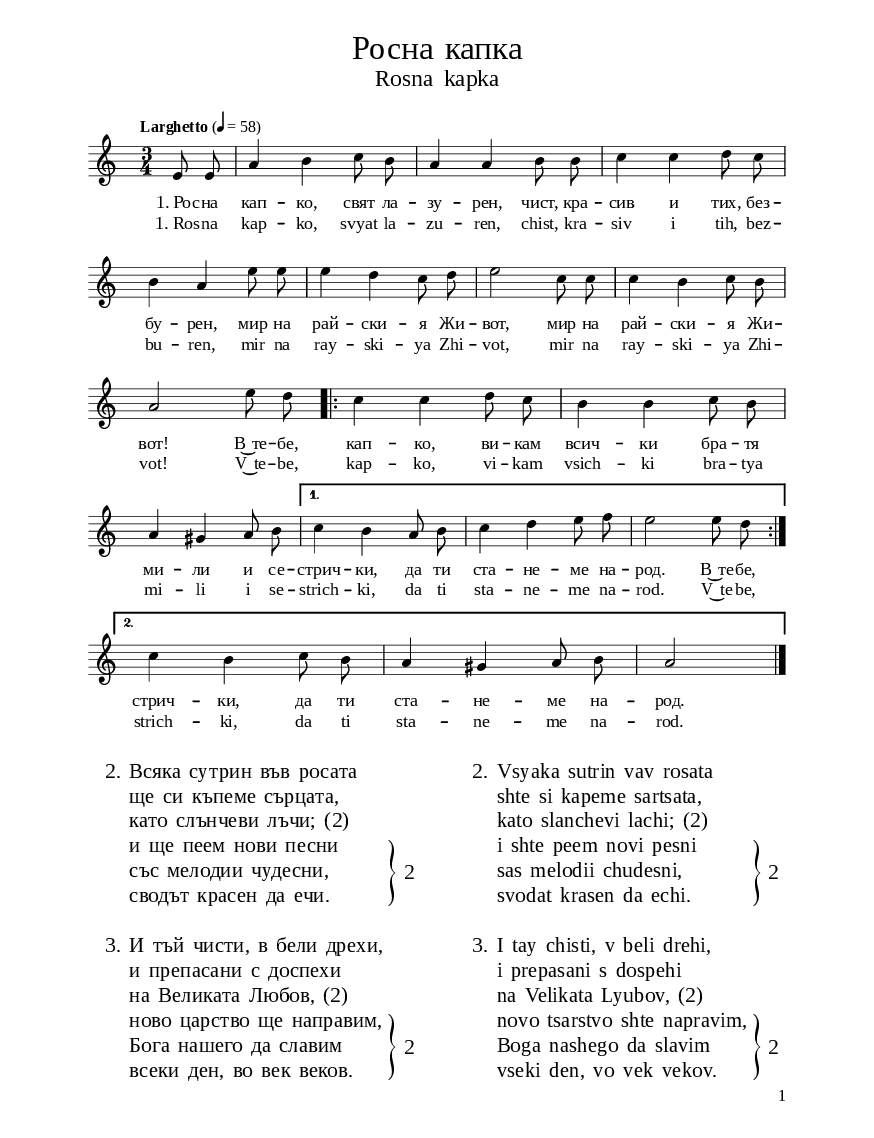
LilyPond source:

\version "2.20.0"

\paper {
  #(set-paper-size "a5")
}

"rightBraces046" = \markup {
  \column {
    % repeat braces
    \translate #'(0 . -9.2 )
    \right-brace #32

    \translate #'(0 . -13.6 )
    \right-brace #32
  }
  \column {
    % repeat numbers
    \translate #'(0 . -9.8 )
    2

    \translate #'(0 . -16.8 )
    2
  }
}

\bookpart {
  \paper {
    print-all-headers = ##t
    print-page-number = ##t
    print-first-page-number = ##t

    % put page numbers on the bottom
    oddHeaderMarkup = \markup ""
    evenHeaderMarkup = \markup ""
    oddFooterMarkup = \markup
    \fill-line {
      ""
      \on-the-fly #print-page-number-check-first \fromproperty #'page:page-number-string
    }
    evenFooterMarkup = \markup
    \fill-line {
      \on-the-fly #print-page-number-check-first \fromproperty #'page:page-number-string
      ""
    }

    left-margin = 1.5\cm
    right-margin = 1.5\cm
    top-margin = 1.6\cm
    bottom-margin = 1.2\cm
    ragged-bottom = ##t % do not spread the staves to fill the whole vertical space

    % change lyrics and titles font (affects notes also)
    fonts =
    #(make-pango-font-tree
      "Times New Roman"
      "DejaVu Sans"
      "DejaVu Sans Mono"
      (/ (* staff-height pt) 3.6))

    % change distance between staves
    system-system-spacing =
    #'((basic-distance . 12)
       (minimum-distance . 6)
       (padding . 1)
       (stretchability . 12))
  }

  \header {
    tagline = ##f
  }

  \score{
    \layout {
      indent = 0.0\cm % remove first line indentation
      % ragged-last = ##t % do not spread last line to fill the whole space
      \context {
        \Score
        \omit BarNumber %remove bar numbers
      } % context

      \context {
        % change staff size
        \Staff
        fontSize = #+0 % affects notes size only
        \override StaffSymbol #'staff-space = #(magstep -3)
        \override StaffSymbol #'thickness = #0.5
        \override BarLine #'hair-thickness = #1
        %\override StaffSymbol #'ledger-line-thickness = #'(0 . 0)
      }

      \context {
        % adjust space between staff and lyrics and between the two lyric lines
        \Lyrics
        \override VerticalAxisGroup.nonstaff-relatedstaff-spacing = #'(
                                                                        (basic-distance . 4.5)
                                                                        (padding . 1)
                                                                        )
        \override VerticalAxisGroup.nonstaff-nonstaff-spacing = #'((minimum-distance . 2))
      }
    } % layout

    \new Voice \absolute  {
      \clef treble
      \key a \minor
      \time 3/4
      % \tempo "Larghetto" 4 = 58
      \tempo \markup {
        % make tempo note smaller
        \concat {
          "Larghetto " \normal-text { "(" }
          \teeny \general-align #Y #DOWN \note #"4" #0.8
          \normal-text { " = 58)" }
        }
      }
      \partial 4
      \autoBeamOff

      e'8 e' a'4 b' c''8 b' |  a'4 a' b'8 b' | c''4 c'' d''8 c'' \break | % 5

      b'4 a' e''8 e'' | e''4 d'' c''8 d'' | e''2 c''8 c'' | c''4 b' c''8 b' \break |

      a'2 e''8 d'' \repeat volta 2 {
        | c''4 c'' d''8 c'' |  b'4 b' c''8 b' \break |

        a'4 gis' a'8 b' |
      }  \alternative {
        { c''4 b' a'8 b' | c''4 d'' e''8 f'' | e''2 e''8 d''  \break |  }

        { c''4 b' c''8 b'8 | a'4 gis'4 a'8 b'8 | a'2 \bar "|." }
      }
    }

    \addlyrics {
      "1. Рос" -- на кап -- ко, свят ла -- зу -- рен, чист, кра -- сив и тих, без --
      бу -- рен, мир на рай -- ски -- я Жи -- вот, мир на рай -- ски -- я Жи --
      вот! В~те -- бе, кап -- ко, ви -- кам всич -- ки бра -- тя
      ми -- ли и се -- стрич -- ки, да ти ста -- не -- ме на -- род. В~те -- бе,
      стрич -- ки, да ти ста -- не -- ме на -- род.
    }

    \addlyrics {
      "1. Ros" -- na kap -- ko, svyat la -- zu -- ren, chist, kra -- siv i tih, bez --
      bu -- ren, mir na ray -- ski -- ya Zhi -- vot, mir na ray -- ski -- ya Zhi --
      vot! V~te -- be, kap -- ko, vi -- kam vsich -- ki bra -- tya
      mi -- li i se -- strich -- ki, da ti sta -- ne -- me na -- rod. V~te -- be,
      strich -- ki, da ti sta -- ne -- me na -- rod.
    }

    \header {
      title = \markup \column \normal-text \fontsize #2.5 {
        \center-align
        \line { Росна капка }
        \vspace #-0.6
        \center-align
        \line \fontsize #-3 { Rosna kapka }
        \vspace #-0.8
        \center-align
        \line \fontsize #-3 { " " }
      }
    }

    \midi{}

  } % score

  \markup \fontsize #+2.5 {
    \hspace #1
    \vspace #1
    \override #'(baseline-skip . 2.4) % affects space between column lines
    \column {
      \line { 2. Всяка сутрин във росата }
      \line {   "   " ще си къпеме сърцата, }

      \line {   "   " като слънчеви лъчи; (2)}

      \line {   "   " и ще пеем нови песни}

      \line {   "   " със мелодии чудесни,}

      \line {   "   " сводът красен да ечи.}

      \line{" "}

      \line {   3.  И тъй чисти, в бели дрехи,}

      \line {   "   " и препасани с доспехи}

      \line {   "   " на Великата Любов, (2)}

      \line {   "   " ново царство ще направим,}

      \line {   "   " Бога нашего да славим}

      \line {   "   " всеки ден, во век веков.}

    }
    \"rightBraces046"

    \hspace #5
    \override #'(baseline-skip . 2.4)
    \column {
      \line { 2. Vsyaka sutrin vav rosata }
      \line {   "   " shte si kapeme sartsata, }

      \line {   "   " kato slanchevi lachi; (2)}

      \line {   "   " i shte peem novi pesni}

      \line {   "   " sas melodii chudesni,}

      \line {   "   " svodat krasen da echi.}

      \line{" "}

      \line {   3.  I tay chisti, v beli drehi,}

      \line {   "   " i prepasani s dospehi}

      \line {   "   " na Velikata Lyubov, (2)}

      \line {   "   " novo tsarstvo shte napravim,}

      \line {   "   " Boga nashego da slavim}

      \line {   "   " vseki den, vo vek vekov.}

    } %column
    \"rightBraces046"
  } % markup

  \pageBreak

  % include foreign translation(s) of the song
  \version "2.20.0"

\markup \fill-line { \fontsize #6 "Tautropfen" }
\markup \null
\markup \null
\markup \fontsize #+2.5 {
  \hspace #10
  \override #'(baseline-skip . 2)
  \column {
    \line { "   " }


    \line { 1. Tautropfen, azurblaue Welt,}

    \line { "   "rein, schön, still und sturmfrei -}

    \line { "   "Frieden des paradiesischen Lebens, (2)}

    \line { "   "in dir, Tropfen, rufe ich alle lieben Brüder und Schwestern, }

    \line { "   "damit wir dein Volk werden.}
    \line { "   " }

    \line { 2. Jeden Morgen werden wir unsere Herzen}

    \line { "   "im Tau baden}

    \line { "   "wie die Sonnenstrahlen,}

    \line { "   "und wir werden neue Lieder singen,}

    \line { "   "mit wunderbaren Melodien --}

    \line { "   "auf dass das rote Himmelsgewölbe erklinge.}
    \line { "   " }

    \line { 3. Und so - rein, in weißen Kleidern}

    \line { "   "und umgürtet mit der Rüstung der großen Liebe }

    \line { "   "werden wir ein neues Reich errichten:}

    \line { "   "auf dass wir unseren Gott verherrlichen, }

    \line { "   "jeden Tag, auf ewig.}




  }

}


} % bookpart
